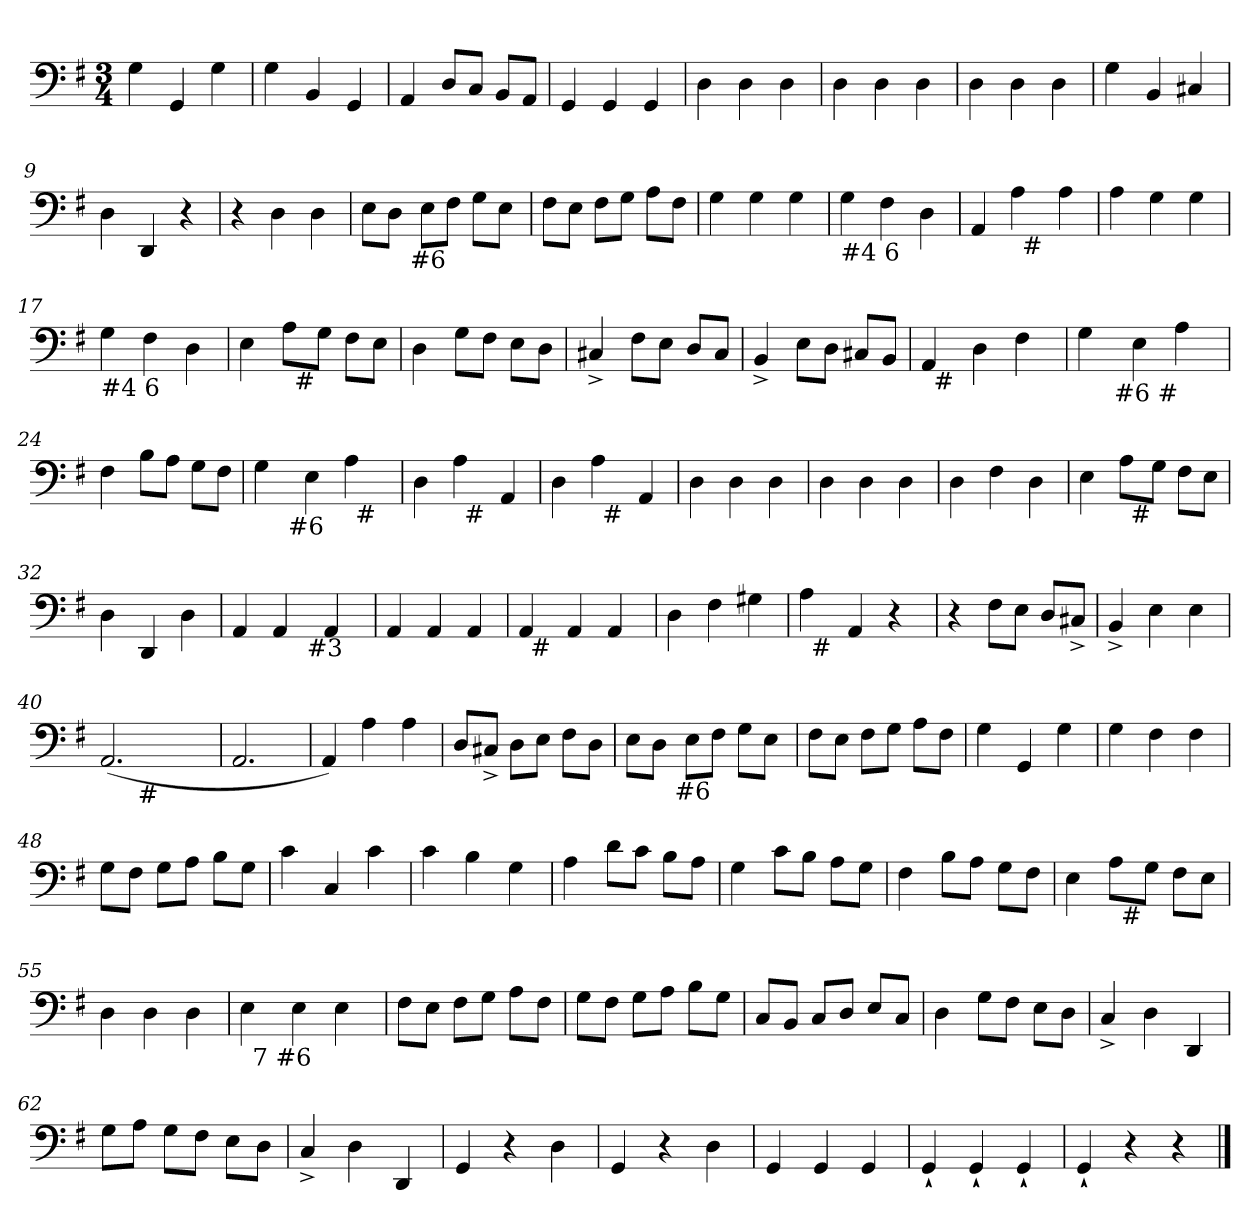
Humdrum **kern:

**kern
*part1
*staff1
*clefF4
*k[f#]
*G:
*M3/4
=1
4G\
4GG/
4G>\
=2
4G>\
4BB</
4GG/
=3
4AA/
8D/L
8C/J
8BB/L
8AA/J
=4
4GG/
4GG/
4GG/
=5
4D\
4D>\
4D\
=6
4D>\
4D\
4D\
=7
4D>\
4D\
4D\
=8
4G\
4BB</
4C#X/
=9
4D\
4DD/
4r
=10
4r
4D\
4D\
!!LO:LB:g=z
=11
*^
8E\L	8..ryy
8D\J	.
!	!LO:TX:b:t=#6
.	2ryy
8E\L	.
8F#\J	.
8G\L	.
8E\J	.
.	32ryy
*v	*v
=12
8F#\L
8E\J
8F#\L
8G\J
8A\L
8F#\J
=13
4G\
4G>\
4G\
=14
!LO:TX:b:t=#4 6
4G>\
4F#\
4D\
=15
*^
4AA</	4ryy
4A\	32ryy
!	!LO:TX:b:t=#
.	4...ryy
4A\	.
*v	*v
=16
4A>\
4G>\
4G>\
=17
!LO:TX:b:t=#4 6
4G>\
4F#\
4D\
=18
*^
4E\	4ryy
8A\L	32ryy
!	!LO:TX:b:t=#
.	4...ryy
8G\J	.
8F#\L	.
8E\J	.
*v	*v
=19
4D\
8G\L
8F#\J
8E\L
8D\J
=20
4C#X^</
8F#\L
8E\J
8D/L
8C#/J
!!LO:LB:g=z
=21
4BB^</
8E\L
8D\J
8C#X/L
8BB/J
=22
*^
4AA/	32ryy
!	!LO:TX:b:t=#
.	2ryy
4D\	.
4F#>\	.
.	8..ryy
=23	=23
4G>\	8.ryy
!	!LO:TX:b:t=#6 #
.	2ryy
4E\	.
4A\	.
.	16ryy
*v	*v
=24
4F#>\
8B\L
8A\J
8G\L
8F#\J
=25
*^
*	*^
4G>\	8.ryy	2ryy
!	!LO:TX:b:t=#6	!
.	2ryy	.
4E\	.	.
4A\	.	32ryy
!	!	!LO:TX:b:t=#
.	.	8..ryy
.	16ryy	.
*	*v	*v
=26	=26
4D\	4ryy
4A\	32ryy
!	!LO:TX:b:t=#
.	4...ryy
4AA/	.
=27	=27
4D\	4ryy
4A\	32ryy
!	!LO:TX:b:t=#
.	4...ryy
4AA/	.
*v	*v
=28
4D\
4D\
4D\
=29
4D\
4D\
4D>\
=30
4D>\
4F#>\
4D\
=31
*^
4E\	4ryy
8A\L	32ryy
!	!LO:TX:b:t=#
.	4...ryy
8G\J	.
8F#\L	.
8E\J	.
*v	*v
!!LO:LB:g=z
=32
4D\
4DD/
4D\
=33
*^
4AA</	4..ryy
4AA</	.
!	!LO:TX:b:t=#3
.	4ryy
4AA/	.
.	16ryy
*v	*v
=34
4AA</
4AA/
4AA/
=35
*^
4AA/	32ryy
!	!LO:TX:b:t=#
.	2ryy
4AA/	.
4AA/	.
.	8..ryy
*v	*v
=36
4D\
4F#>\
4G#X\
=37
*^
4A\	32ryy
!	!LO:TX:b:t=#
.	2ryy
4AA/	.
4r	.
.	8..ryy
*v	*v
=38
4r
8F#\L
8E\J
8D/L
8C#X^</J
=39
4BB^</
4E\
4E\
=40
*^
(<2.AA/	8ryy
.	32ryy
!	!LO:TX:b:t=#
.	2ryy
.	16.ryy
*v	*v
=41
2.AA</
=42
4AA/)
4A\
4A\
!!LO:LB:g=z
=43
8D/L
8C#X^</J
8D\L
8E\J
8F#\L
8D\J
=44
*^
8E\L	8..ryy
8D\J	.
!	!LO:TX:b:t=#6
.	2ryy
8E\L	.
8F#\J	.
8G\L	.
8E\J	.
.	32ryy
*v	*v
=45
8F#\L
8E\J
8F#\L
8G\J
8A\L
8F#\J
=46
4G\
4GG</
4G>\
=47
4G>\
4F#\
4F#>\
=48
8G\L
8F#\J
8G\L
8A\J
8B\L
8G\J
=49
4c\
4C</
4c>\
=50
4c>\
4B\
4G>\
!!LO:LB:g=z
=51
4A\
8d\L
8c\J
8B\L
8A\J
=52
4G\
8c\L
8B\J
8A\L
8G\J
=53
4F#\
8B\L
8A\J
8G\L
8F#\J
=54
*^
4E\	4ryy
8A\L	32ryy
!	!LO:TX:b:t=#
.	4...ryy
8G\J	.
8F#\L	.
8E\J	.
*v	*v
=55
4D\
4D\
4D\
=56
*^
4E\	32ryy
!	!LO:TX:b:t=7 #6
.	2ryy
4E\	.
4E\	.
.	8..ryy
*v	*v
=57
8F#\L
8E\J
8F#\L
8G\J
8A\L
8F#\J
=58
8G\L
8F#\J
8G\L
8A\J
8B\L
8G\J
=59
8C/L
8BB/J
8C/L
8D/J
8E/L
8C/J
!!LO:LB:g=z
=60
4D\
8G\L
8F#\J
8E\L
8D\J
=61
4C<^</
4D\
4DD/
=62
8G\L
8A\J
8G\L
8F#\J
8E\L
8D\J
=63
4C^</
4D\
4DD/
=64
4GG/
4r
4D\
=65
4GG/
4r
4D\
=66
4GG/
4GG/
4GG/
=67
4GG`</
4GG`</
4GG`</
=68
4GG`</
4r
4r
==
*-
